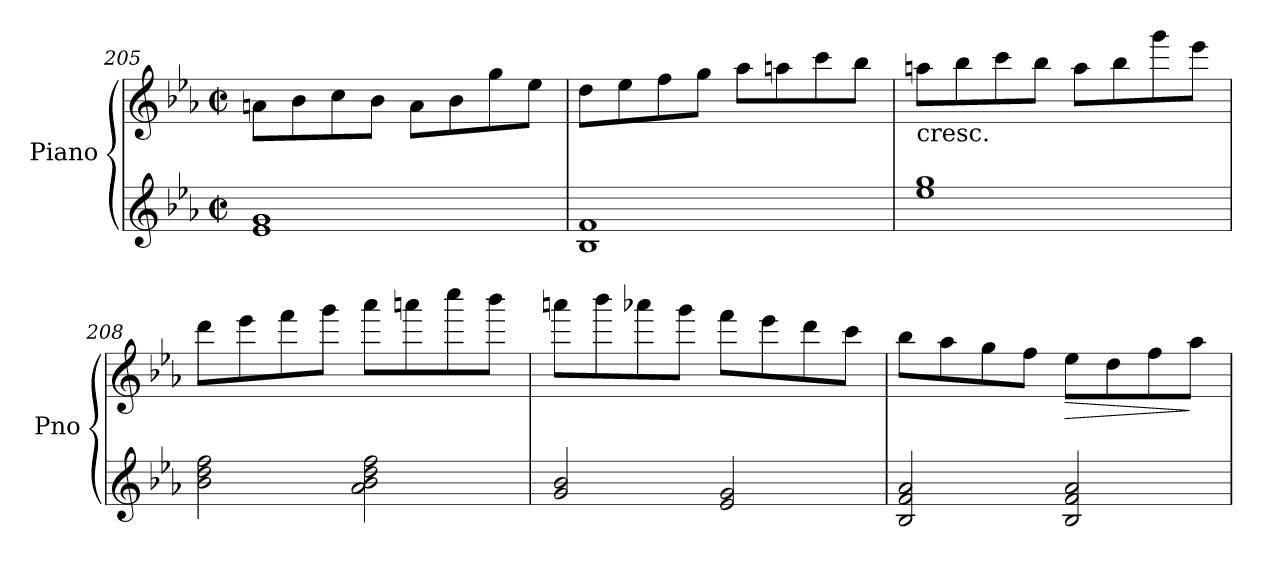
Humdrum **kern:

**kern	**kern	**dynam
*part1	*part1	*part1
*staff2	*staff1	*staff1/2
*I"Piano	*	*
*I'Pno	*	*
!!LO:LB:g=z
*clefG2	*clefG2	*
*k[b-e-a-]	*k[b-e-a-]	*
*E-:	*E-:	*
*M2/2	*M2/2	*
*met(c|)	*met(c|)	*
=205	=205	=205
1e- 1g	8an\L	.
.	8b-\	.
.	8cc\	.
.	8b-\J	.
.	8a\L	.
.	8b-\	.
.	8gg\	.
.	8ee-\J	.
=206	=206	=206
1B- 1f	8dd\L	.
.	8ee-\	.
.	8ff\	.
.	8gg\J	.
.	8aa-\L	.
.	8aan\	.
.	8ccc\	.
.	8bb-\J	.
=207	=207	=207
!	!LO:TX:b:t=cresc.	!
1ee- 1gg	8aan\L	.
.	8bb-\	.
.	8ccc\	.
.	8bb-\J	.
.	8aa\L	.
.	8bb-\	.
.	8ggg\	.
.	8eee-\J	.
=208	=208	=208
2b-\ 2dd\ 2ff\	8ddd\L	.
.	8eee-\	.
.	8fff\	.
.	8ggg\J	.
2a-\ 2b-\ 2dd\ 2ff\	8aaa-\L	.
.	8aaan\	.
.	8cccc\	.
.	8bbb-\J	.
!!LO:LB:g=z
=209	=209	=209
2g/ 2b-/	8aaan\L	.
.	8bbb-\	.
.	8aaa-X\	.
.	8ggg\J	.
2e-/ 2g/	8fff\L	.
.	8eee-\	.
.	8ddd\	.
.	8ccc\J	.
=210	=210	=210
2B-/ 2f/ 2a-/	8bb-\L	.
.	8aa-\	.
.	8gg\	.
.	8ff\J	.
!	!	!LO:HP:b
2B-/ 2f/ 2a-/	8ee-\L	>
.	8dd\	.
.	8ff\	.
.	8aa-\J	]
=	=	=
*-	*-	*-
